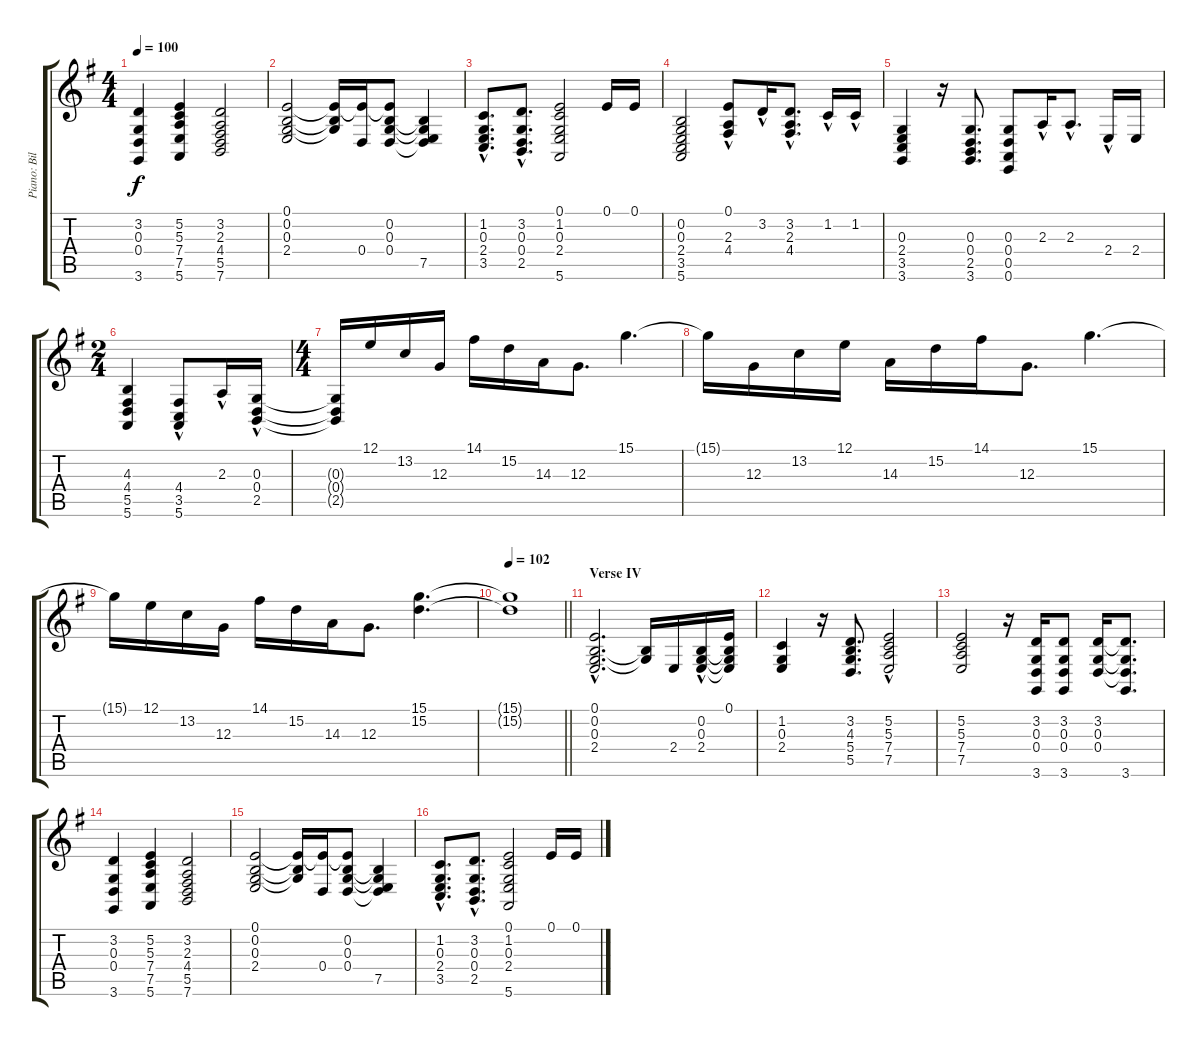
\track ("Piano: Billy" "Piano: Bil") {instrument electricgrandpiano}
\staff {score tabs}
\tuning (E4 B3 G3 D3 A2 E2) {hide}
\ts (4 4)
\tempo 100
\clef g2
\ks g
(3.2 0.3 0.4 3.6).4{dy f} (5.2 5.3 7.4 7.5 5.6).4 (3.2 2.3 4.4 5.5 7.6).2 |
(0.1 0.2 0.3 2.4).2 (0.1{t} 0.2{t} 0.3{t}).16 (0.1{t} 0.4).16 (0.1{t} 0.2 0.3 0.4).8 (0.2{t} 0.3{t} 0.4{t} 7.5).4 |
(1.2{hac} 0.3 2.4 3.5).8{d} (3.2{hac} 0.3 0.4 2.5).8{d} (0.1 1.2 0.3 2.4 5.6).2 0.1.16 0.1.16 |
(0.2 0.3 2.4 3.5 5.6).2 (0.1{hac} 2.3 4.4).8 3.2{hac}.16 (3.2{hac} 2.3 4.4).8{d} 1.2{hac}.16 1.2{hac}.16 |
(0.3 2.4 3.5 3.6).4 r.16 (0.3 0.4 2.5 3.6).8{d} (0.3 0.4 0.5 0.6).8 2.3{hac}.16 2.3{hac}.8{d} 2.4{hac}.16 2.4.16 |
\ts (2 4)
(4.3 4.4 5.5 5.6).4 (4.4{hac} 3.5 5.6).8 2.3{hac}.16 (0.3{hac} 0.4 2.5).16 |
\ts (4 4)
(0.3{t} 0.4{t} 2.5{t}).16 12.1.16 13.2.16 12.3.16 14.1.16 15.2.16 14.3.16 12.3.8{d} 15.1.4{d} |
15.1{t}.16 12.3.16 13.2.16 12.1.16 14.3.16 15.2.16 14.1.16 12.3.8{d} 15.1.4{d} |
15.1{t}.16 12.1.16 13.2.16 12.3.16 14.1.16 15.2.16 14.3.16 12.3.8{d} (15.1 15.2).4{d} |
\tempo 102
\barLineRight lightlight
(15.1{t} 15.2{t}).1 |
\section ("" "Verse IV")
(0.1 0.2{hac} 0.3 2.4).2{d} (0.2{t} 0.3{t}).16 2.4.16 (0.2 0.3{hac} 2.4).16 (0.1 0.2{t} 0.3{t} 2.4{t}).16 |
(1.2 0.3 2.4).4 r.16 (3.2 4.3 5.4 5.5).8{d} (5.2 5.3{hac} 7.4 7.5).2 |
(5.2 5.3 7.4 7.5).2 r.16 (3.2 0.3 0.4 3.6).16 (3.2 0.3 0.4 3.6).8 (3.2 0.3 0.4).16 (3.2{t} 0.3{t} 0.4{t} 3.6).8{d} |
(3.2 0.3 0.4 3.6).4 (5.2 5.3 7.4 7.5 5.6).4 (3.2 2.3 4.4 5.5 7.6).2 |
(0.1 0.2 0.3 2.4).2 (0.1{t} 0.2{t} 0.3{t}).16 (0.1{t} 0.4).16 (0.1{t} 0.2 0.3 0.4).8 (0.2{t} 0.3{t} 0.4{t} 7.5).4 |
(1.2{hac} 0.3 2.4 3.5).8{d} (3.2{hac} 0.3 0.4 2.5).8{d} (0.1 1.2 0.3 2.4 5.6).2 0.1.16 0.1.16
